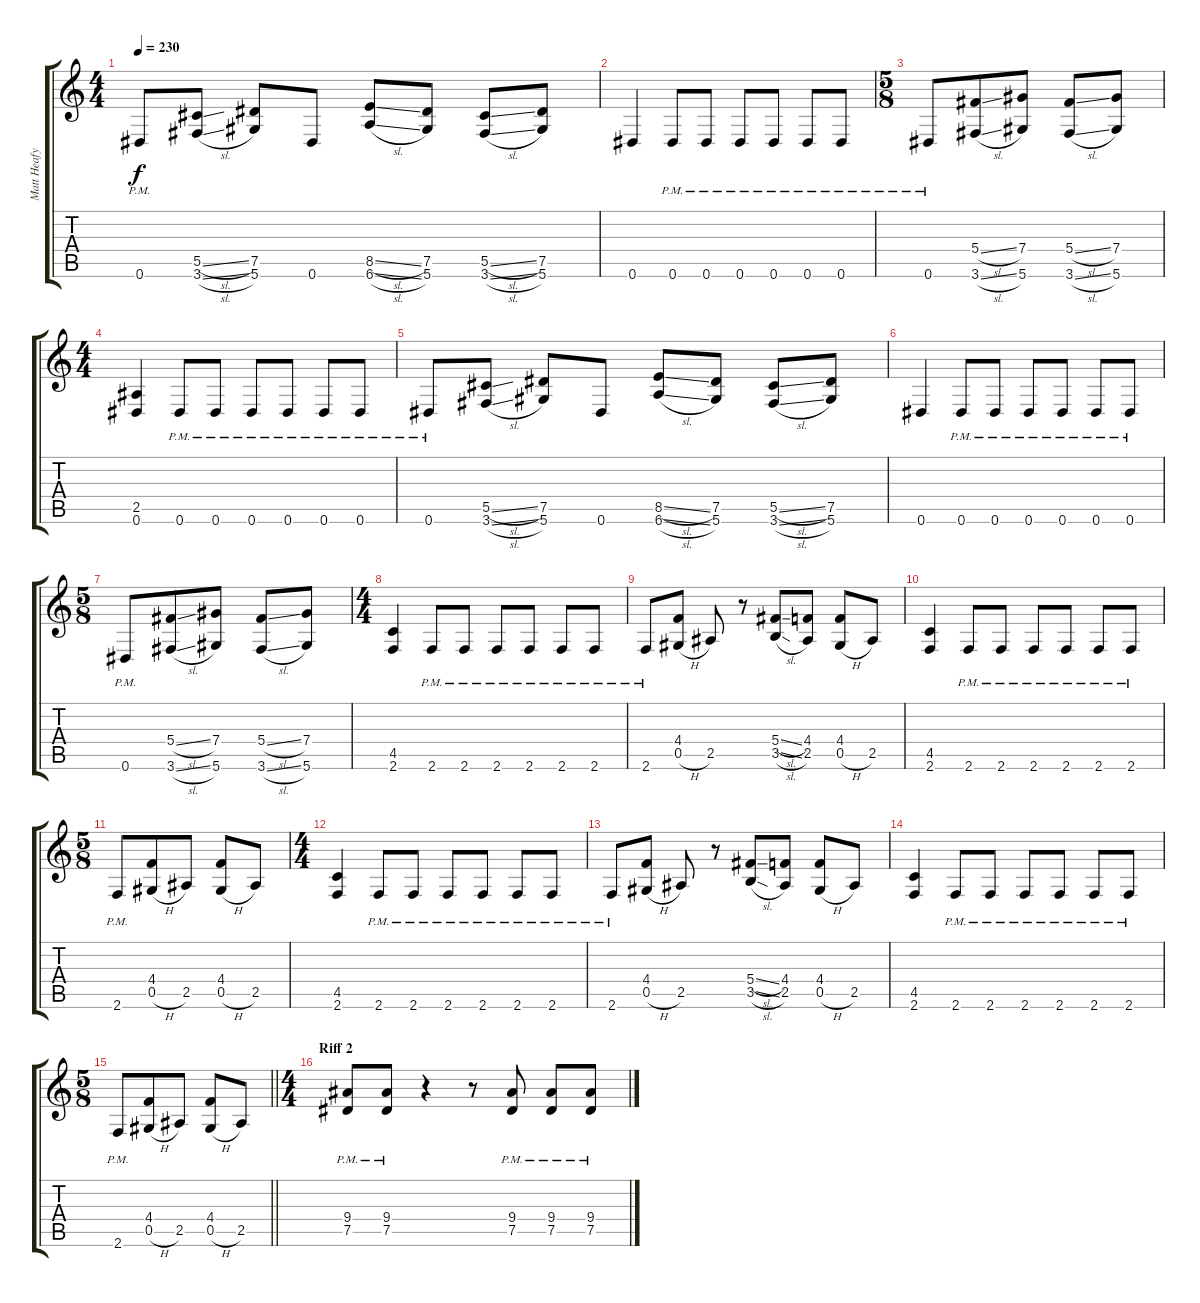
\track ("Matt Heafy (Rhythm Guitar)" "Matt Heafy") {instrument overdrivenguitar}
\staff {score tabs}
\tuning (Eb4 Bb3 Gb3 Db3 Ab2 Eb2) {hide}
\ts (4 4)
\tempo 230
\clef g2
\ks c
0.6{pm}.8{dy f} (5.5{sl} 3.6{sl}).8 (7.5 5.6).8 0.6.8 (8.5{sl} 6.6{sl}).8 (7.5 5.6).8 (5.5{sl} 3.6{sl}).8 (7.5 5.6).8 |
0.6.4 0.6{pm}.8 0.6{pm}.8 0.6{pm}.8 0.6{pm}.8 0.6{pm}.8 0.6{pm}.8 |
\ts (5 8)
0.6{pm}.8 (5.4{sl} 3.6{sl}).8 (7.4 5.6).8 (5.4{sl} 3.6{sl}).8 (7.4 5.6).8 |
\ts (4 4)
(2.5 0.6).4 0.6{pm}.8 0.6{pm}.8 0.6{pm}.8 0.6{pm}.8 0.6{pm}.8 0.6{pm}.8 |
0.6{pm}.8 (5.5{sl} 3.6{sl}).8 (7.5 5.6).8 0.6.8 (8.5{sl} 6.6{sl}).8 (7.5 5.6).8 (5.5{sl} 3.6{sl}).8 (7.5 5.6).8 |
0.6.4 0.6{pm}.8 0.6{pm}.8 0.6{pm}.8 0.6{pm}.8 0.6{pm}.8 0.6{pm}.8 |
\ts (5 8)
0.6{pm}.8 (5.4{sl} 3.6{sl}).8 (7.4 5.6).8 (5.4{sl} 3.6{sl}).8 (7.4 5.6).8 |
\ts (4 4)
(4.5 2.6).4 2.6{pm}.8 2.6{pm}.8 2.6{pm}.8 2.6{pm}.8 2.6{pm}.8 2.6{pm}.8 |
2.6{pm}.8 (4.4 0.5{h}).8 2.5.8 r.8 (5.4{sl} 3.5{sl}).8 (4.4 2.5).8 (4.4 0.5{h}).8 2.5.8 |
(4.5 2.6).4 2.6{pm}.8 2.6{pm}.8 2.6{pm}.8 2.6{pm}.8 2.6{pm}.8 2.6{pm}.8 |
\ts (5 8)
2.6{pm}.8 (4.4 0.5{h}).8 2.5.8 (4.4 0.5{h}).8 2.5.8 |
\ts (4 4)
(4.5 2.6).4 2.6{pm}.8 2.6{pm}.8 2.6{pm}.8 2.6{pm}.8 2.6{pm}.8 2.6{pm}.8 |
2.6{pm}.8 (4.4 0.5{h}).8 2.5.8 r.8 (5.4{sl} 3.5{sl}).8 (4.4 2.5).8 (4.4 0.5{h}).8 2.5.8 |
(4.5 2.6).4 2.6{pm}.8 2.6{pm}.8 2.6{pm}.8 2.6{pm}.8 2.6{pm}.8 2.6{pm}.8 |
\ts (5 8)
\barLineRight lightlight
2.6{pm}.8 (4.4 0.5{h}).8 2.5.8 (4.4 0.5{h}).8 2.5.8 |
\ts (4 4)
\section ("" "Riff 2")
(9.4{pm} 7.5{pm}).8 (9.4{pm} 7.5{pm}).8 r.4 r.8 (9.4{pm} 7.5{pm}).8 (9.4{pm} 7.5{pm}).8 (9.4{pm} 7.5{pm}).8
